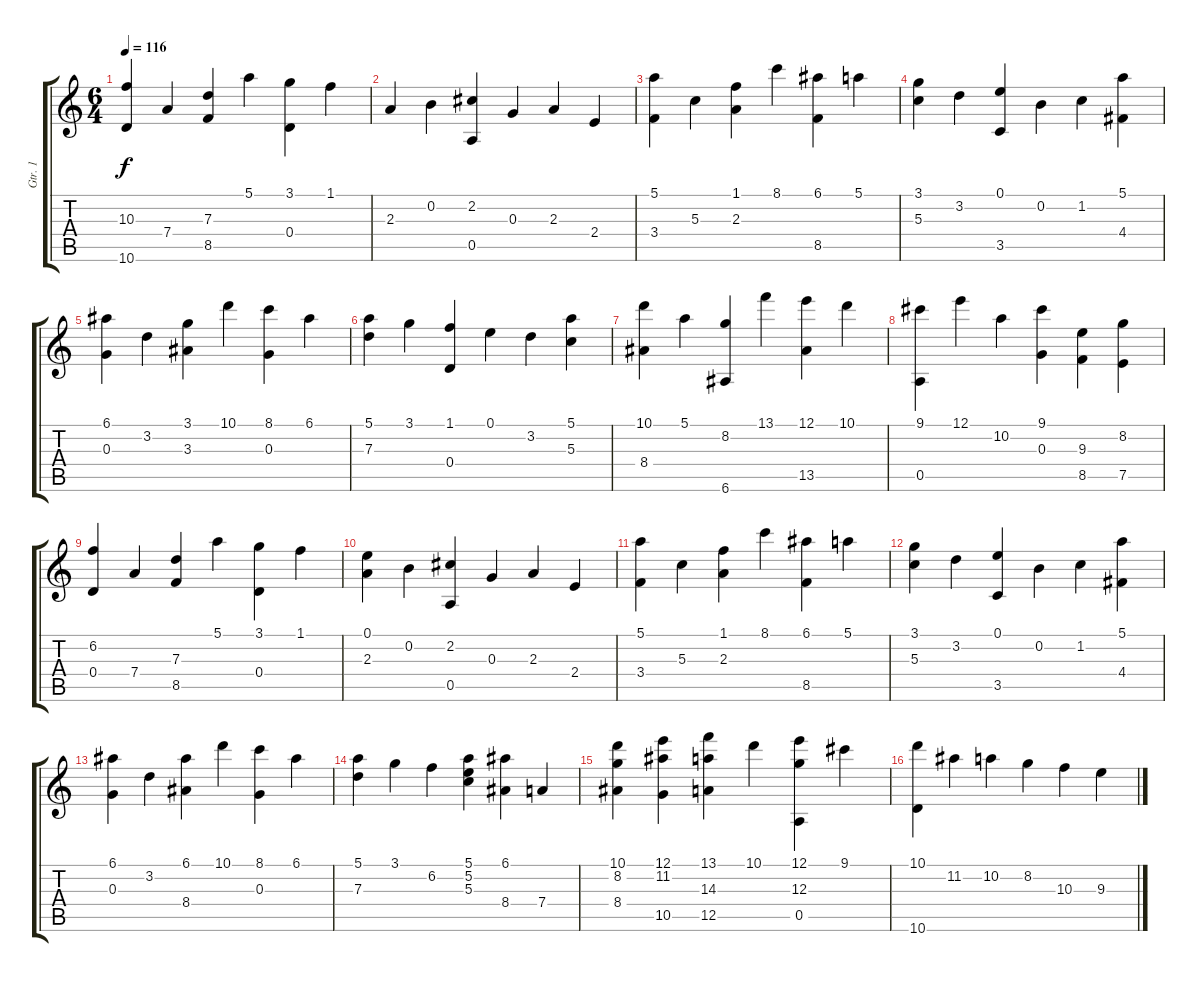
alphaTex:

\track ("Gtr. 1" "Gtr. 1") {instrument acousticguitarnylon}
\staff {score tabs}
\tuning (E4 B3 G3 D3 A2 E2) {hide}
\ts (6 4)
\tempo 116
\clef g2
\ks c
(10.3 10.6).4{dy f} 7.4.4 (7.3 8.5).4 5.1.4 (3.1 0.4).4 1.1.4 |
2.3.4 0.2.4 (2.2 0.5).4 0.3.4 2.3.4 2.4.4 |
(5.1 3.4).4 5.3.4 (1.1 2.3).4 8.1.4 (6.1 8.5).4 5.1.4 |
(3.1 5.3).4 3.2.4 (0.1 3.5).4 0.2.4 1.2.4 (5.1 4.4).4 |
(6.1 0.3).4 3.2.4 (3.1 3.3).4 10.1.4 (8.1 0.3).4 6.1.4 |
(5.1 7.3).4 3.1.4 (1.1 0.4).4 0.1.4 3.2.4 (5.1 5.3).4 |
(10.1 8.4).4 5.1.4 (8.2 6.6).4 13.1.4 (12.1 13.5).4 10.1.4 |
(9.1 0.5).4 12.1.4 10.2.4 (9.1 0.3).4 (9.3 8.5).4 (8.2 7.5).4 |
(6.2 0.4).4 7.4.4 (7.3 8.5).4 5.1.4 (3.1 0.4).4 1.1.4 |
(0.1 2.3).4 0.2.4 (2.2 0.5).4 0.3.4 2.3.4 2.4.4 |
(5.1 3.4).4 5.3.4 (1.1 2.3).4 8.1.4 (6.1 8.5).4 5.1.4 |
(3.1 5.3).4 3.2.4 (0.1 3.5).4 0.2.4 1.2.4 (5.1 4.4).4 |
(6.1 0.3).4 3.2.4 (6.1 8.4).4 10.1.4 (8.1 0.3).4 6.1.4 |
(5.1 7.3).4 3.1.4 6.2.4 (5.1 5.2 5.3).4 (6.1 8.4).4 7.4.4 |
(10.1 8.2 8.4).4 (12.1 11.2 10.5).4 (13.1 14.3 12.5).4 10.1.4 (12.1 12.3 0.5).4 9.1.4 |
(10.1 10.6).4 11.2.4 10.2.4 8.2.4 10.3.4 9.3.4
